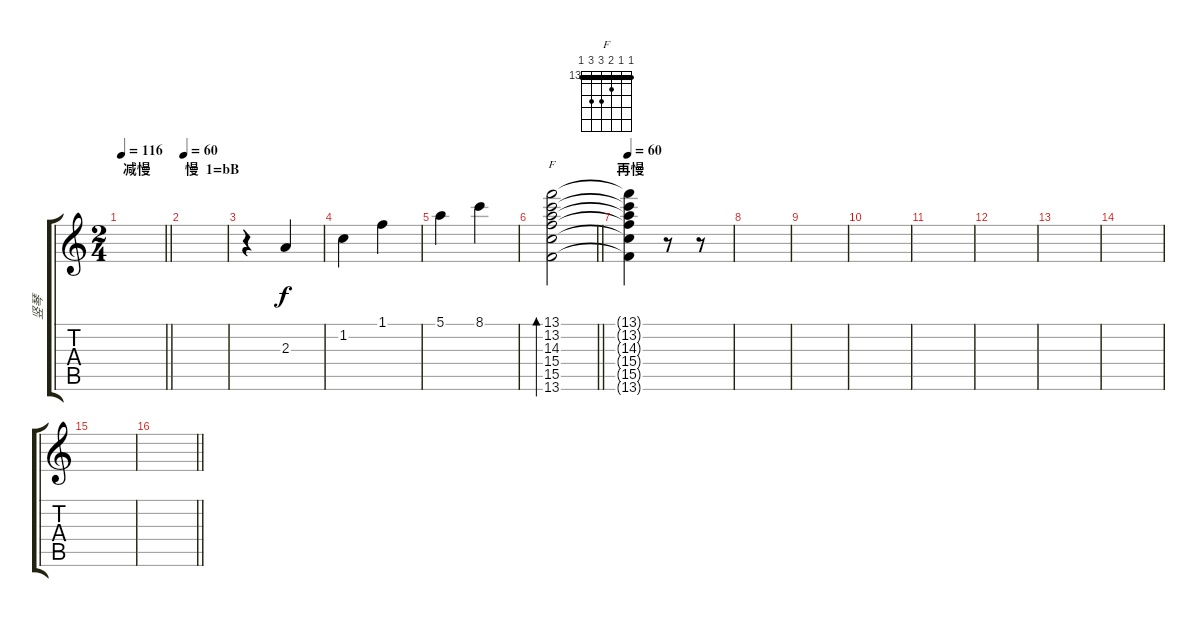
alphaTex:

\track ("竖琴" "竖琴") {instrument electricguitarclean}
\staff {score tabs}
\tuning (E4 B3 G3 D3 A2 E2) {hide}
\chord ("F" 13 13 14 15 15 13) {firstfret 13 barre 13}
\ts (2 4)
\section ("" "减慢")
\tempo 116
\clef g2
\barLineRight lightlight
\ks c
|
\section ("" "慢  1=bB")
\tempo 60
|
r.4 2.3.4 |
1.2.4 1.1.4 |
5.1.4 8.1.4 |
\barLineRight lightlight
(13.1 13.2 14.3 15.4 15.5 13.6).2{bd 480 ch "F"} |
\section ("" "再慢")
\tempo 60
(13.1{t} 13.2{t} 14.3{t} 15.4{t} 15.5{t} 13.6{t}).4 r.8 r.8 |
|
|
|
|
|
|
|
|
\barLineRight lightlight
